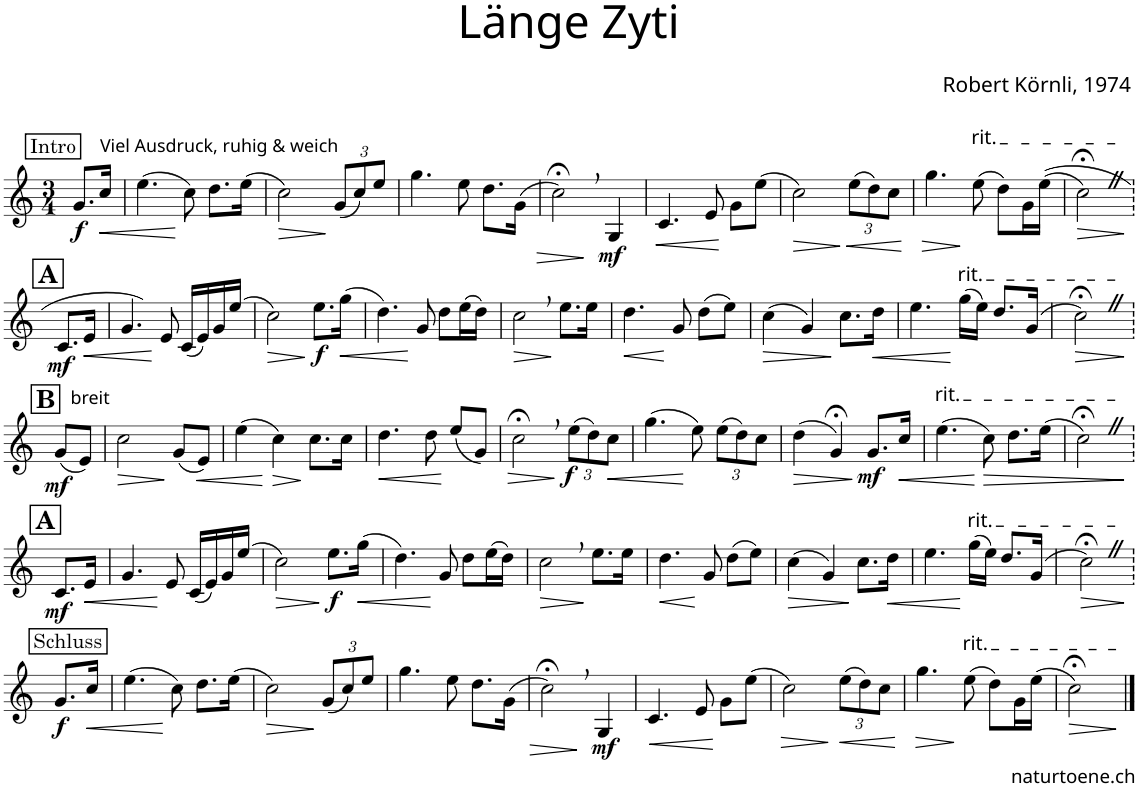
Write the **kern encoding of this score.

**kern	**dynam
*part1	*part1
*staff1	*staff1
*I"Alphorn	*
*I'Alphn.	*
*clefG2	*
*Trd4c6	*
*k[]	*
*M3/4	*
!!LO:REH:place=s1:a:cj:fs=11:t=Intro
=	=
!LO:TX:a:t=Viel Ausdruck, ruhig & weich	!
!	!LO:DY:b
8.g/L	f
!	!LO:HP:b
16cc/Jk	<
=1	=1
((4.ee\	.
8cc\)	[
8.dd\L	.
(16ee\Jk	.
=2	=2
!	!LO:HP:b
2cc\)	>
*Xbrackettup	*
(12g/L	]
12cc/)	.
12ee/J	.
=3	=3
4.gg\	.
8ee\	.
8.dd\L	.
!	!LO:HP:b
(16g\Jk	>
=4	=4
2cc;<,\)	.
!	!LO:DY:n=1:b
4G/	] mf
=5	=5
!	!LO:HP:b
4.c/	<
8e/	.
8g\L	[
(8ee\J	.
=6	=6
!	!LO:HP:b
2cc\)	>
!	!LO:HP:n=1:b
(12ee\L	] <
12dd\)	.
12cc\J	.
.	[
=7	=7
!	!LO:HP:b
4.gg\	>
!LO:TX:a:t=rit.	!
(8ee\	]
8dd\L)	.
16g\L	.
(16ee\JJ)	.
=8	=8
!	!LO:HP:b
2cc;<Z\)	>
.	]
!!LO:LB:g=z
=8X1	=8X1
!!LO:REH:place=s1:a:B:cj:fs=14:t=A
!	!LO:DY:b
8.c/L	mf
!	!LO:HP:b
16e/Jk	<
=9	=9
4.g/	.
8e/	[
(16c/LL	.
16e/)	.
16g/	.
(16ee/JJ	.
=10	=10
!	!LO:HP:b
2cc\)	>
!	!LO:DY:n=1:b
8.ee\L	] f
!	!LO:HP:b
(16gg\Jk	<
=11	=11
4.dd\)	.
8g/	[
8dd\L	.
(16ee\L	.
16dd\JJ)	.
=12	=12
!	!LO:HP:b
2cc,\	>
8.ee\L	]
16ee\Jk	.
=13	=13
!	!LO:HP:b
4.dd\	<
8g/	[
(8dd\L	.
8ee\J)	.
=14	=14
!	!LO:HP:b
(4cc\	>
4g/)	.
8.cc\L	]
!	!LO:HP:b
16dd\Jk	<
=15	=15
4.ee\	.
!LO:TX:a:t=rit.	!
(16gg\LL	[
16ee\JJ)	.
8.dd/L	.
(16g/Jk	.
=16	=16
!	!LO:HP:b
2cc;<Z\)	>
.	]
!!LO:LB:g=z
=16X2	=16X2
!!LO:REH:place=s1:a:B:cj:fs=14:t=B
!LO:TX:a:t=breit	!
!	!LO:DY:b
(8g/L	mf
8e/J)	.
=17	=17
!	!LO:HP:b
2cc\	>
(8g/L	]
!	!LO:HP:b
8e/J)	<
=18	=18
(4ee\	.
!	!LO:HP:n=1:b
4cc\)	[ >
8.cc\L	]
16cc\Jk	.
=19	=19
!	!LO:HP:b
4.dd\	<
8dd\	.
(8ee/L	[
8g/J)	.
=20	=20
!	!LO:HP:b
2cc;<,\	>
!	!LO:DY:n=1:b
(12ee\L	] f
12dd\)	.
!	!LO:HP:b
12cc\J	<
=21	=21
(4.gg\	.
8ee\)	[
(12ee\L	.
12dd\)	.
12cc\J	.
=22	=22
!	!LO:HP:b
(4dd\	>
4g;</)	.
!	!LO:DY:n=1:b
8.g/L	] mf
!	!LO:HP:b
16cc/Jk	<
=23	=23
!LO:TX:a:t=rit.	!
(4.ee\	.
!	!LO:HP:n=1:b
8cc\)	[ >
8.dd\L	.
(16ee\Jk	.
=24	=24
2cc;<Z\)	.
.	]
!!LO:LB:g=z
=24X3	=24X3
!!LO:REH:place=s1:a:B:cj:fs=14:t=A
!	!LO:DY:b
8.c/L	mf
!	!LO:HP:b
16e/Jk	<
=25	=25
4.g/	.
8e/	[
(16c/LL	.
16e/)	.
16g/	.
(16ee/JJ	.
=26	=26
!	!LO:HP:b
2cc\)	>
!	!LO:DY:n=1:b
8.ee\L	] f
!	!LO:HP:b
(16gg\Jk	<
=27	=27
4.dd\)	.
8g/	[
8dd\L	.
(16ee\L	.
16dd\JJ)	.
=28	=28
!	!LO:HP:b
2cc,\	>
8.ee\L	]
16ee\Jk	.
=29	=29
!	!LO:HP:b
4.dd\	<
8g/	[
(8dd\L	.
8ee\J)	.
=30	=30
!	!LO:HP:b
(4cc\	>
4g/)	.
8.cc\L	]
!	!LO:HP:b
16dd\Jk	<
=31	=31
4.ee\	.
!LO:TX:a:t=rit.	!
(16gg\LL	[
16ee\JJ)	.
8.dd/L	.
(16g/Jk	.
=32	=32
!	!LO:HP:b
2cc;<Z\)	>
.	]
!!LO:LB:g=z
=32X4	=32X4
!!LO:REH:place=s1:a:cj:fs=11:t=Schluss
!	!LO:DY:b
8.g/L	f
!	!LO:HP:b
16cc/Jk	<
=33	=33
(4.ee\	.
8cc\)	[
8.dd\L	.
(16ee\Jk	.
=34	=34
!	!LO:HP:b
2cc\)	>
(12g/L	]
12cc/)	.
12ee/J	.
=35	=35
4.gg\	.
8ee\	.
8.dd\L	.
!	!LO:HP:b
(16g\Jk	>
=36	=36
2cc;<,\)	.
!	!LO:DY:n=1:b
4G/	] mf
=37	=37
!	!LO:HP:b
4.c/	<
8e/	.
8g\L	[
(8ee\J	.
=38	=38
!	!LO:HP:b
2cc\)	>
!	!LO:HP:n=1:b
(12ee\L	] <
12dd\)	.
12cc\J	.
.	[
=39	=39
!	!LO:HP:b
4.gg\	>
!LO:TX:a:t=rit.	!
(8ee\	]
8dd\L)	.
16g\L	.
(16ee\JJ	.
=40	=40
!	!LO:HP:b
2cc;<\)	>
.	]
==	==
*-	*-
